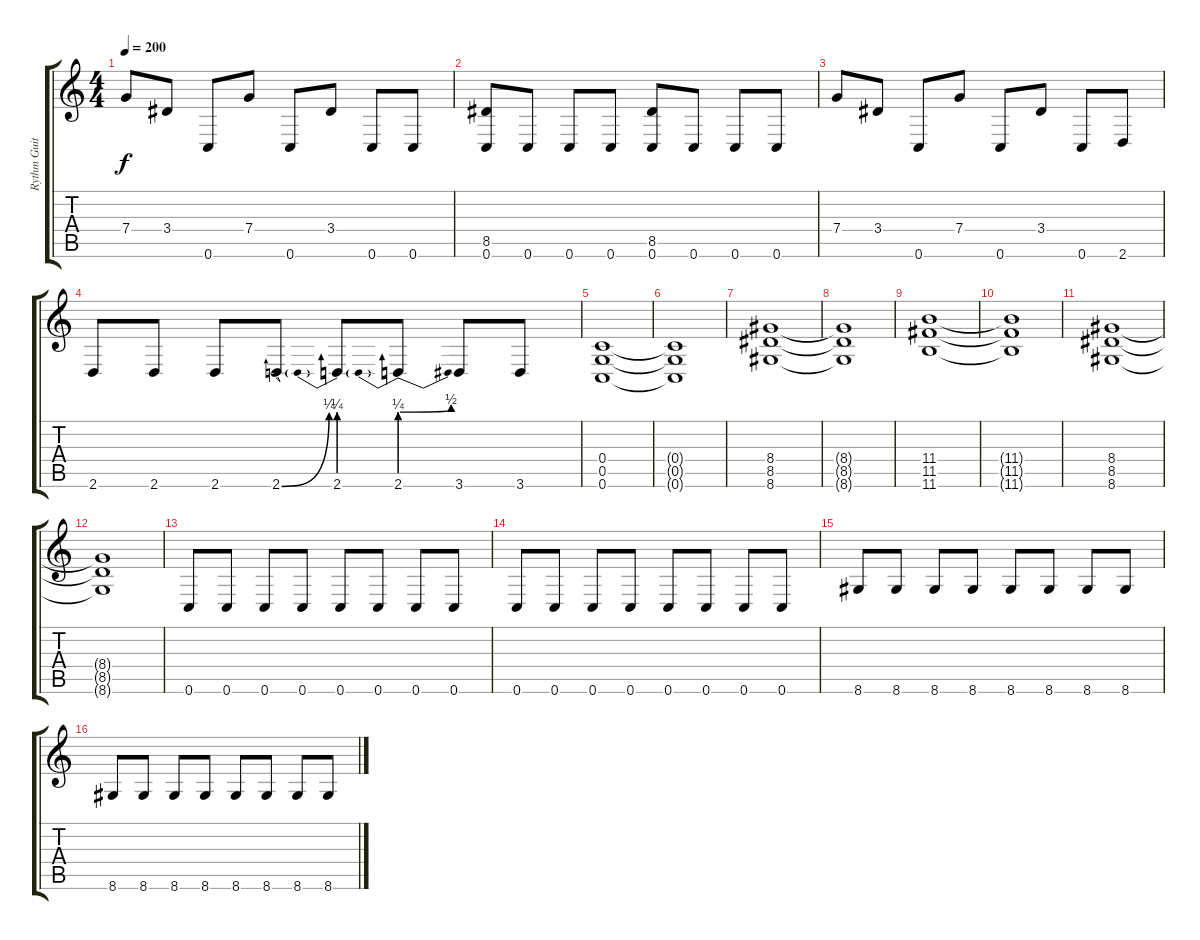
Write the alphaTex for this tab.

\track ("Rythm Guitar #2" "Rythm Guit") {instrument distortionguitar}
\staff {score tabs}
\tuning (D4 A3 F3 C3 G2 C2) {hide}
\ts (4 4)
\tempo 200
\clef g2
\ks c
7.4.8{dy f} 3.4.8 0.6.8 7.4.8 0.6.8 3.4.8 0.6.8 0.6.8 |
(8.5 0.6).8 0.6.8 0.6.8 0.6.8 (8.5 0.6).8 0.6.8 0.6.8 0.6.8 |
7.4.8 3.4.8 0.6.8 7.4.8 0.6.8 3.4.8 0.6.8 2.6.8 |
2.6.8 2.6.8 2.6.8 2.6{be (bend 0 0 60 1)}.8 2.6{be (prebend 0 1 60 1)}.8 2.6{be (prebendbend 0 1 60 2)}.8 3.6.8 3.6.8 |
(0.4 0.5 0.6).1 |
(0.4{t} 0.5{t} 0.6{t}).1 |
(8.4 8.5 8.6).1 |
(8.4{t} 8.5{t} 8.6{t}).1 |
(11.4 11.5 11.6).1 |
(11.4{t} 11.5{t} 11.6{t}).1 |
(8.4 8.5 8.6).1 |
(8.4{t} 8.5{t} 8.6{t}).1 |
0.6.8 0.6.8 0.6.8 0.6.8 0.6.8 0.6.8 0.6.8 0.6.8 |
0.6.8 0.6.8 0.6.8 0.6.8 0.6.8 0.6.8 0.6.8 0.6.8 |
8.6.8 8.6.8 8.6.8 8.6.8 8.6.8 8.6.8 8.6.8 8.6.8 |
8.6.8 8.6.8 8.6.8 8.6.8 8.6.8 8.6.8 8.6.8 8.6.8
